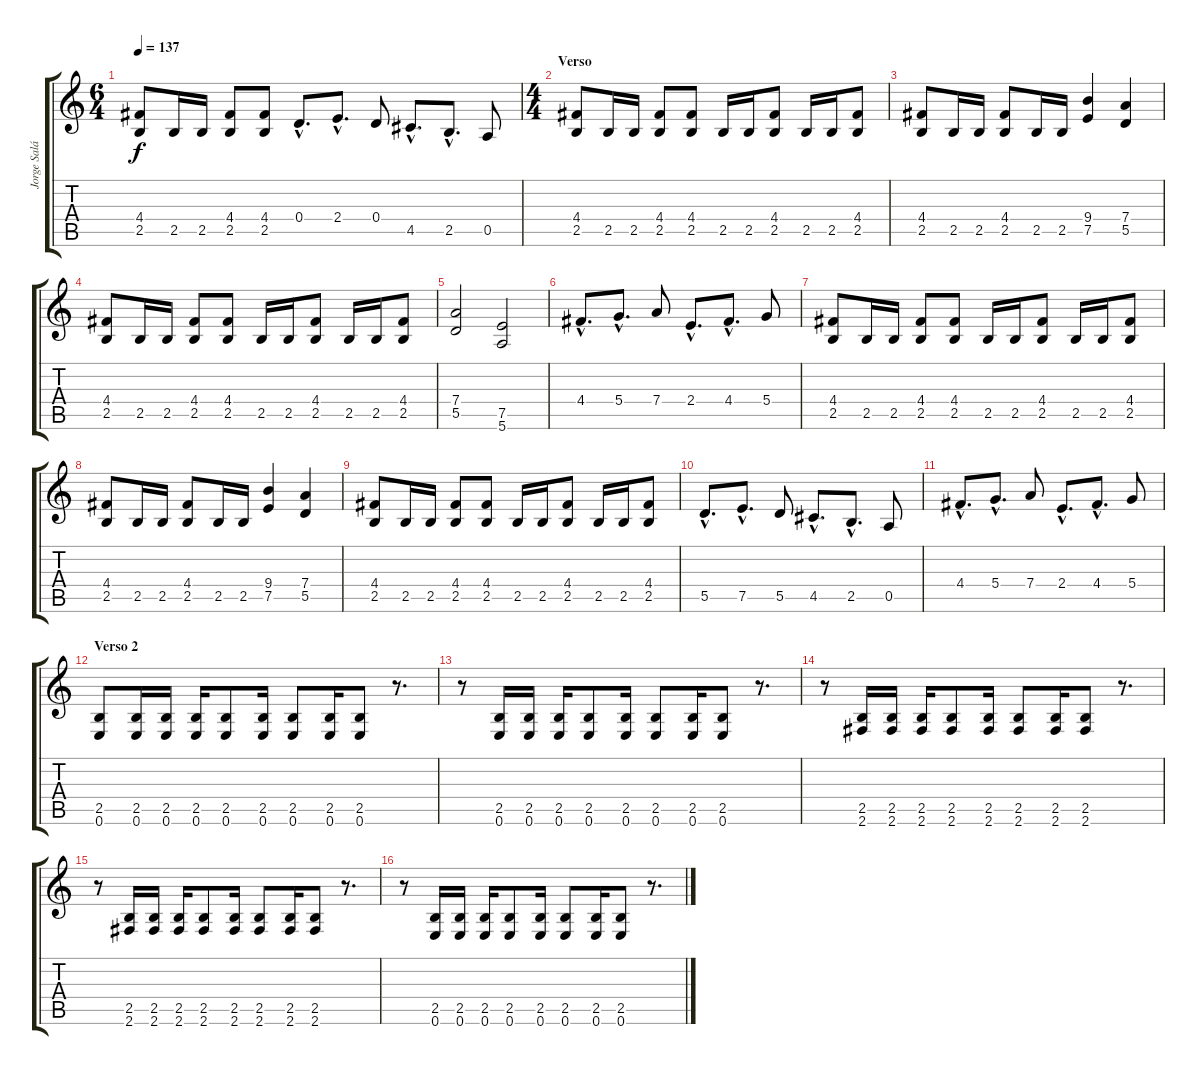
\track ("Jorge Salán" "Jorge Salá") {instrument distortionguitar}
\staff {score tabs}
\tuning (E4 B3 G3 D3 A2 E2) {hide}
\ts (6 4)
\tempo 137
\clef g2
\ks c
(4.4 2.5).8{dy f} 2.5.16 2.5.16 (4.4 2.5).8 (4.4 2.5).8 0.4{hac}.8{d} 2.4{hac}.8{d} 0.4.8 4.5{hac}.8{d} 2.5{hac}.8{d} 0.5.8 |
\ts (4 4)
\section ("" "Verso")
(4.4 2.5).8 2.5.16 2.5.16 (4.4 2.5).8 (4.4 2.5).8 2.5.16 2.5.16 (4.4 2.5).8 2.5.16 2.5.16 (4.4 2.5).8 |
(4.4 2.5).8 2.5.16 2.5.16 (4.4 2.5).8 2.5.16 2.5.16 (9.4 7.5).4 (7.4 5.5).4 |
(4.4 2.5).8 2.5.16 2.5.16 (4.4 2.5).8 (4.4 2.5).8 2.5.16 2.5.16 (4.4 2.5).8 2.5.16 2.5.16 (4.4 2.5).8 |
(7.4 5.5).2 (7.5 5.6).2 |
4.4{hac}.8{d} 5.4{hac}.8{d} 7.4.8 2.4{hac}.8{d} 4.4{hac}.8{d} 5.4.8 |
(4.4 2.5).8 2.5.16 2.5.16 (4.4 2.5).8 (4.4 2.5).8 2.5.16 2.5.16 (4.4 2.5).8 2.5.16 2.5.16 (4.4 2.5).8 |
(4.4 2.5).8 2.5.16 2.5.16 (4.4 2.5).8 2.5.16 2.5.16 (9.4 7.5).4 (7.4 5.5).4 |
(4.4 2.5).8 2.5.16 2.5.16 (4.4 2.5).8 (4.4 2.5).8 2.5.16 2.5.16 (4.4 2.5).8 2.5.16 2.5.16 (4.4 2.5).8 |
5.5{hac}.8{d} 7.5{hac}.8{d} 5.5.8 4.5{hac}.8{d} 2.5{hac}.8{d} 0.5.8 |
4.4{hac}.8{d} 5.4{hac}.8{d} 7.4.8 2.4{hac}.8{d} 4.4{hac}.8{d} 5.4.8 |
\section ("" "Verso 2")
(2.5 0.6).8 (2.5 0.6).16 (2.5 0.6).16 (2.5 0.6).16 (2.5 0.6).8 (2.5 0.6).16 (2.5 0.6).8 (2.5 0.6).16 (2.5 0.6).8 r.8{d} |
r.8 (2.5 0.6).16 (2.5 0.6).16 (2.5 0.6).16 (2.5 0.6).8 (2.5 0.6).16 (2.5 0.6).8 (2.5 0.6).16 (2.5 0.6).8 r.8{d} |
r.8 (2.5 2.6).16 (2.5 2.6).16 (2.5 2.6).16 (2.5 2.6).8 (2.5 2.6).16 (2.5 2.6).8 (2.5 2.6).16 (2.5 2.6).8 r.8{d} |
r.8 (2.5 2.6).16 (2.5 2.6).16 (2.5 2.6).16 (2.5 2.6).8 (2.5 2.6).16 (2.5 2.6).8 (2.5 2.6).16 (2.5 2.6).8 r.8{d} |
r.8 (2.5 0.6).16 (2.5 0.6).16 (2.5 0.6).16 (2.5 0.6).8 (2.5 0.6).16 (2.5 0.6).8 (2.5 0.6).16 (2.5 0.6).8 r.8{d}
